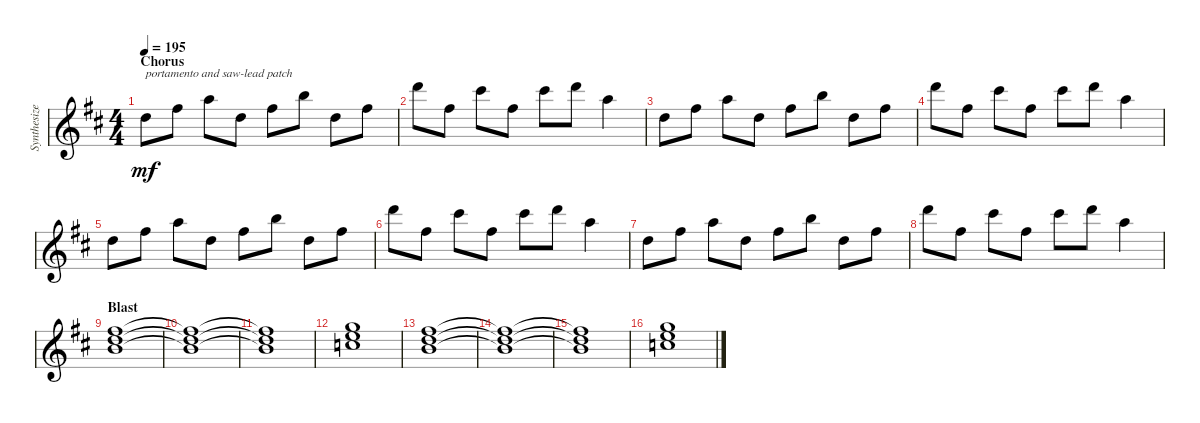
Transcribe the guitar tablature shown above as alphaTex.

\track ("Synthesizer (Staff 1)" "Synthesize") {instrument fx3crystal}
\staff {score}
\tuning (E4 B3 G3 D3 A2 E2 B1) {hide}
\ts (4 4)
\section ("" "Chorus")
\tempo 195
\clef g2
\ks bminor
10.1.8{txt "portamento and saw-lead patch" dy mf} 14.1.8 17.1.8 10.1.8 14.1.8 19.1.8 10.1.8 14.1.8 |
22.1.8 14.1.8 21.1.8 14.1.8 21.1.8 22.1.8 17.1.4 |
10.1.8 14.1.8 17.1.8 10.1.8 14.1.8 19.1.8 10.1.8 14.1.8 |
22.1.8 14.1.8 21.1.8 14.1.8 21.1.8 22.1.8 17.1.4 |
10.1.8 14.1.8 17.1.8 10.1.8 14.1.8 19.1.8 10.1.8 14.1.8 |
22.1.8 14.1.8 21.1.8 14.1.8 21.1.8 22.1.8 17.1.4 |
10.1.8 14.1.8 17.1.8 10.1.8 14.1.8 19.1.8 10.1.8 14.1.8 |
22.1.8 14.1.8 21.1.8 14.1.8 21.1.8 22.1.8 17.1.4 |
\section ("" "Blast")
(14.1 15.2 16.3).1 |
(14.1{t} 15.2{t} 16.3{t}).1 |
(14.1{t} 15.2{t} 16.3{t}).1 |
(15.1 17.2 17.3).1 |
(14.1 15.2 16.3).1 |
(14.1{t} 15.2{t} 16.3{t}).1 |
(14.1{t} 15.2{t} 16.3{t}).1 |
(15.1 17.2 17.3).1
